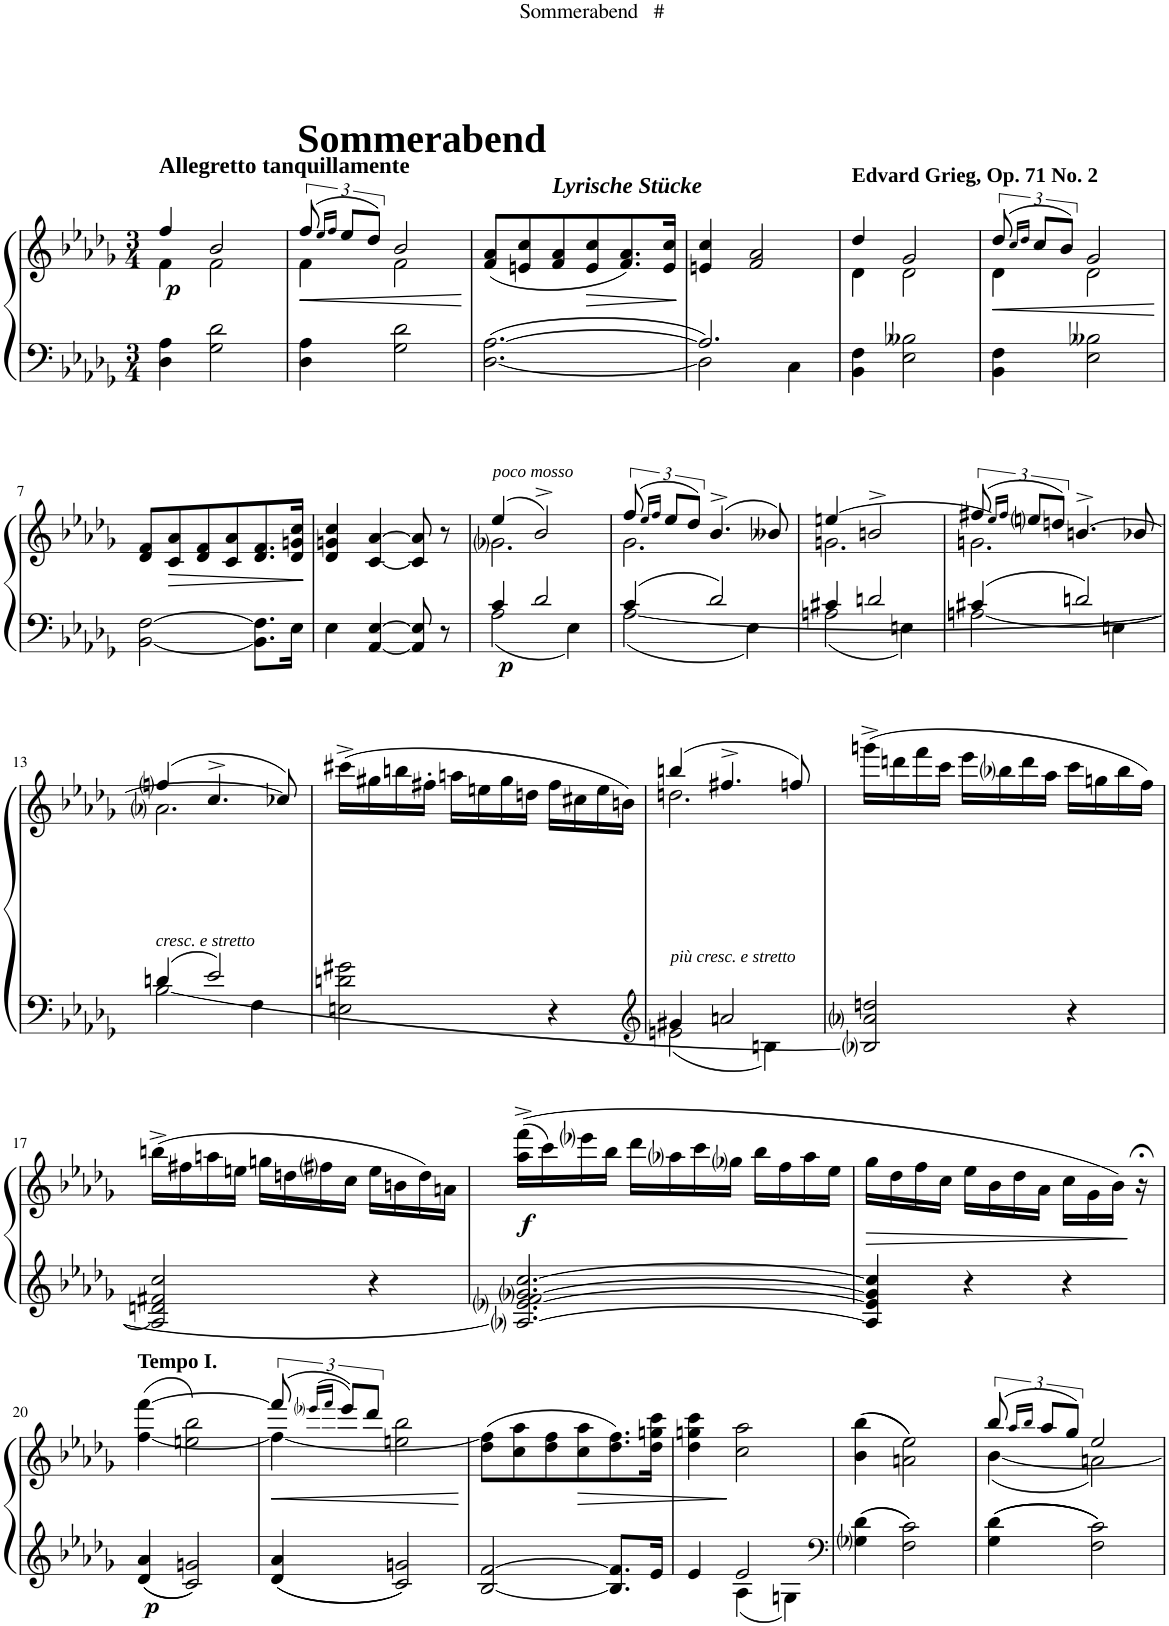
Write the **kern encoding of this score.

**kern	**kern	**dynam
*part1	*part1	*part1
*staff2	*staff1	*staff1/2
*I"Midi_1	*	*
*clefF4	*clefG2	*
*k[b-e-a-d-g-]	*k[b-e-a-d-g-]	*
*D-:	*D-:	*
*M3/4	*M3/4	*
=1	=1	=1
*	*^	*
!	!LO:TX:a:B:t=Allegretto tanquillamente	!	!
!	!	!	!LO:DY:b
4D-\ 4A-\	4ff/	4f\	p
2G-\ 2d-\	2b-/	2f\	.
=2	=2	=2	=2
!	!LO:TX:a:B:t=Sommerabend	!	!
!	!	!	!LO:HP:b
4D-\ 4A-\	(12ff/	4f\	<
.	16qee-/LL	.	.
.	16qff/JJ	.	.
.	12ee-/L	.	.
.	12dd-/J)	.	.
2G-\ 2d-\	2b-/	2f\	.
*	*v	*v	*
.	.	[
=3	=3	=3
[2.D-\ [2.A-\	(8f/ 8a-/L	.
.	8en/ 8cc/	.
!	!LO:TX:a:Bi:t=Lyrische Stücke	!
.	8f/ 8a-/	.
!	!	!LO:HP:b
.	8e/ 8cc/	>
.	8.f/ 8.a-/)	.
.	16e/ 16cc/Jk	.
.	.	]
=4	=4	=4
*^	*	*
2.A-/]	2D-\]	4en/ 4cc/	.
.	.	2f/ 2a-/	.
.	4C\	.	.
=5	=5	=5	=5
*	*	*^	*
!	!	!LO:TX:a:B:t=Edvard Grieg, Op. 71 No. 2	!	!
*v	*v	*	*	*
4BB-\ 4F\	4dd-/	4d-\	.
2E-\ 2B--X\	2g-/	2d-\	.
=6	=6	=6	=6
!	!	!	!LO:HP:b
4BB-\ 4F\	(12dd-/	4d-\	<
.	16qcc/LL	.	.
.	16qdd-/JJ	.	.
.	12cc/L	.	.
.	12b-/J)	.	.
2E-\ 2B--X\	2g-/	2d-\	.
*	*v	*v	*
.	.	[
!!LO:LB:g=z
=7	=7	=7
[2BB-\ [2F\	8d-/ 8f/L	.
!	!	!LO:HP:b
.	8c/ 8a-/	>
.	8d-/ 8f/	.
.	8c/ 8a-/	.
8.BB-\] 8.F\]L	8.d-/ 8.f/	.
16E-\Jk	16d-/ 16gn/ 16cc/Jk	.
.	.	]
=8	=8	=8
4E-\	4d-/ 4gn/ 4cc/	.
[4AA-/ [4E-/	[4c/ [4a-/	.
8AA-/] 8E-/]	8c/] 8a-/]	.
8r	8r	.
=9	=9	=9
*^	*^	*
!	!	!LO:TX:a:i:t=poco mosso	!	!
!	!	!	!	!LO:DY:b=2
4c/	2A-\	(4ee-/	2.g-i\	p
2d-/	.	2b-^/)	.	.
.	4E-\	.	.	.
=10	=10	=10	=10	=10
4c/	[2A-\	(12ff/	2.g-\	.
.	.	16qee-/LL	.	.
.	.	16qff/JJ	.	.
.	.	12ee-/L	.	.
.	.	12dd-/J)	.	.
2d-/	.	(4.b-^/	.	.
.	4E-\	.	.	.
.	.	8b--X/)	.	.
=11	=11	=11	=11	=11
4c#X/	2An\	[4een/	2.gn\	.
2dn/	.	2bn^/	.	.
.	4En\	.	.	.
=12	=12	=12	=12	=12
4c#X/	[2An\	(12ff#X/	2.gn\	.
.	.	16qee/LL]	.	.
.	.	16qff#/JJ	.	.
.	.	12eeni/L	.	.
.	.	12ddn/J)	.	.
2dn/	.	[4.bn^/	.	.
.	4En\	.	.	.
.	.	8b-X/	.	.
!!LO:LB:g=z	!!
=13	=13	=13	=13	=13
!	!	!LO:TX:b:i:t=cresc. e stretto	!	!
4dn/	[2B-\	(4ffni/	2.a-i\	.
2e-/	.	4.cc^/	.	.
.	4F\	.	.	.
.	.	8cc-X/])	.	.
*v	*v	*	*	*
*	*v	*v	*
=14	=14	=14
2En\ 2dn\ 2g#X\	(16ccc#X^\LL	.
.	16gg#X\	.
.	16bbn\	.
.	16ff#X'\JJ	.
.	16aan\LL	.
.	16een\	.
.	16gg#\	.
.	16ddn\JJ	.
4r	16ff#\LL	.
.	16cc#X\	.
.	16ee\	.
.	16bn\JJ)	.
=15	=15	=15
*clefG2	*	*
*^	*^	*
!	!	!LO:TX:b:i:t=più cresc. e stretto	!	!
4g#X/	2en\	(4bbn/	2.ddn\	.
2an/	.	4.ff#X^/	.	.
.	4Bn\	.	.	.
.	.	8ffn/)	.	.
*v	*v	*	*	*
*	*v	*v	*
=16	=16	=16
2B-i/] 2a-i/ 2ddn/	(16gggn^\LL	.
.	16dddn\	.
.	16fff\	.
.	16ccc\JJ	.
.	16eee-\LL	.
.	16bb-i\	.
.	16ddd\	.
.	16aa-\JJ	.
4r	16ccc\LL	.
.	16ggn\	.
.	16bb-\	.
.	16ff\JJ)	.
!!LO:LB:g=z
=17	=17	=17
2A/] 2dn/ 2f#X/ 2cc/	(16bbn^\LL	.
.	16ff#X\	.
.	16aan\	.
.	16een\JJ	.
.	16ggn\LL	.
.	16ddn\	.
.	16ff#i\	.
.	16cc\JJ	.
4r	16ee\LL	.
.	16bn\	.
.	16dd\)	.
.	16an\JJ	.
=18	=18	=18
*^	*	*
!	!	!	!LO:DY:b
2.A-i/_ [2.e-i/ [2.g-i/ [2.cc/	2f/	((16aa-\^ 16fff\^LL	f
.	.	16ccc\)	.
.	.	16eee-i\	.
.	.	16bb-\JJ	.
.	.	16ddd-\LL	.
.	.	16aa-i\	.
.	.	16ccc\	.
.	.	16gg-i\JJ	.
.	4ryy	16bb-\LL	.
.	.	16ff\	.
.	.	16aa-\	.
.	.	16ee-\JJ	.
*v	*v	*	*
=19	=19	=19
!	!	!LO:HP:b
4A-/] 4e-/] 4g-/] 4cc/]	16gg-\LL	>
.	16dd-\	.
.	16ff\	.
.	16cc\JJ	.
4r	16ee-\LL	.
.	16b-\	.
.	16dd-\	.
.	16a-\JJ	.
4r	16cc\LL	.
.	16g-\	.
.	16b-\JJ)	.
.	16r;<	]
!!LO:LB:g=z
=20	=20	=20
!	!LO:TX:a:B:t=Tempo I.	!
!	!	!LO:DY:b=2
4d-/ 4a-/	([4ff\ [4fff\	p
2c/ 2gn/	2een\ 2bb-\)	.
=21	=21	=21
!	!	!LO:HP:b
*	*^	*
4d-/ 4a-/	(12fff/]	4ff\_	<
.	(16qeee-i/LL	.	.
.	16qfff/JJ	.	.
.	12eee-/L))	.	.
.	12ddd-/J	.	.
2c/ 2gn/	2een\ 2bb-\	2ryy	.
*	*v	*v	*
.	.	[
=22	=22	=22
[2B-/ [2f/	(8dd-\ 8ff\]L	.
.	8cc\ 8aa-\	.
.	8dd-\ 8ff\	.
!	!	!LO:HP:b
.	8cc\ 8aa-\	>
8.B-/] 8.f/]L	8.dd-\ 8.ff\)	.
16e-/Jk	16dd-\ 16ggn\ 16ccc\Jk	.
=23	=23	=23
*^	*	*
4e-/	4ryy	4dd-\ 4ggn\ 4ccc\	.
2e-/	4A-\	2cc\ 2aa-\	]
.	4Gn\	.	.
*v	*v	*	*
=24	=24	=24
*clefF4	*	*
4G-i\ 4d-\	((4b-\ 4bb-\	.
2F\ 2c\	2an\ 2ee-\))	.
=25	=25	=25
*	*^	*
4G-\ 4d-\	(12bb-/	([4b-\	.
.	16qaa-/LL	.	.
.	16qbb-/JJ	.	.
.	12aa-/L	.	.
.	12gg-/J)	.	.
2F\ 2c\	2ee-/	2an\)	.
*	*v	*v	*
=	=	=
*-	*-	*-
